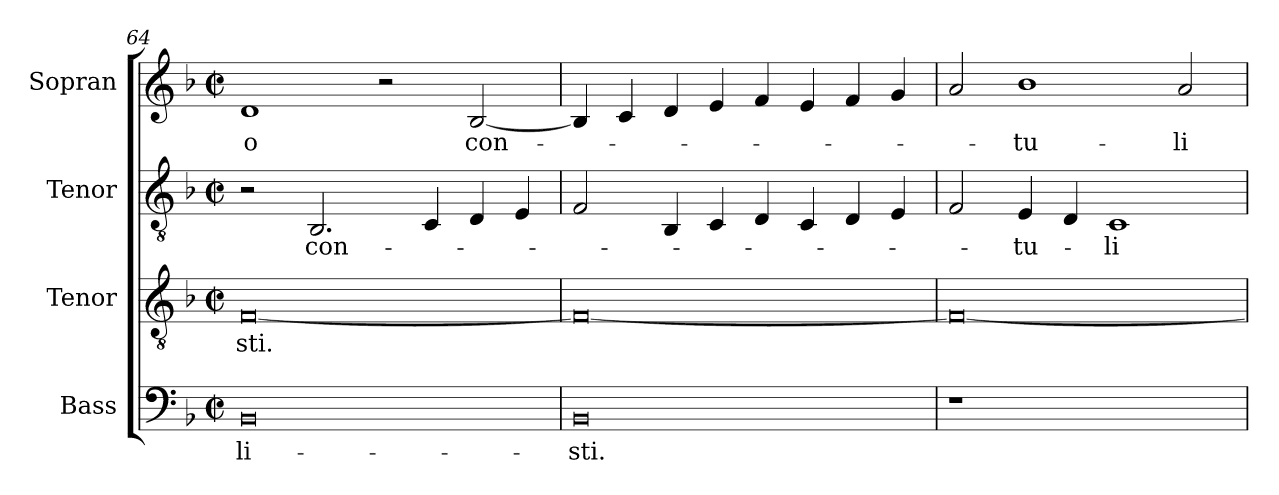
**kern	**text	**kern	**text	**kern	**text	**kern	**text
*part4	*part4	*part3	*part3	*part2	*part2	*part1	*part1
*staff4	*staff4	*staff3	*staff3	*staff2	*staff2	*staff1	*staff1
*I"Bass	*	*I"Tenor	*	*I"Tenor	*	*I"Sopran	*
*	*	*I'Tenor	*	*	*	*	*
*clefF4	*	*clefGv2	*	*clefGv2	*	*clefG2	*
*	*	*ITrd7c12	*	*ITrd7c12	*	*	*
*k[b-]	*	*k[b-]	*	*k[b-]	*	*k[b-]	*
*F:	*	*F:	*	*F:	*	*F:	*
*M2/2	*	*M2/2	*	*M2/2	*	*M2/2	*
*met(c|)	*	*met(c|)	*	*met(c|)	*	*met(c|)	*
=64	=64	=64	=64	=64	=64	=64	=64
!	!LO:LY:b:color=#000000	!	!	!	!	!	!
!	!	!	!LO:LY:b:color=#000000	!	!	!	!
!	!	!	!	!	!	!	!LO:LY:b:color=#000000
0BB-i	-li-	[<0FFi	-sti.	2r	.	1di	-o
!	!	!	!	!	!LO:LY:b:color=#000000	!	!
.	.	.	.	2.BBB-i/	con-	.	.
.	.	.	.	.	.	2r	.
.	.	.	.	4CCi/	.	.	.
!	!	!	!	!	!	!	!LO:LY:b:color=#000000
.	.	.	.	4DDi/	.	[<2B-i/	con-
.	.	.	.	4EEi/	.	.	.
=65	=65	=65	=65	=65	=65	=65	=65
!	!LO:LY:b:color=#000000	!	!	!	!	!	!
0BB-i	-sti.	0FFi_<	.	2FFi/	.	4B-i/]	.
.	.	.	.	.	.	4ci/	.
.	.	.	.	4BBB-i/	.	4di/	.
.	.	.	.	4CCi/	.	4ei/	.
.	.	.	.	4DDi/	.	4fi/	.
.	.	.	.	4CCi/	.	4ei/	.
.	.	.	.	4DDi/	.	4fi/	.
.	.	.	.	4EEi/	.	4gi/	.
=66	=66	=66	=66	=66	=66	=66	=66
!LO:N:vis=1	!	!	!	!	!	!	!
1r	.	0FFi_<	.	2FFi/	.	2ai/	.
!	!	!	!	!	!LO:LY:b:color=#000000	!	!
!	!	!	!	!	!	!	!LO:LY:b:color=#000000
.	.	.	.	4EEi/	-tu-	1b-i	-tu-
.	.	.	.	4DDi/	.	.	.
!	!	!	!	!	!LO:LY:b:color=#000000	!	!
1ryy	.	.	.	1CCi	-li-	.	.
!	!	!	!	!	!	!	!LO:LY:b:color=#000000
.	.	.	.	.	.	2ai/	-li-
=	=	=	=	=	=	=	=
*-	*-	*-	*-	*-	*-	*-	*-
